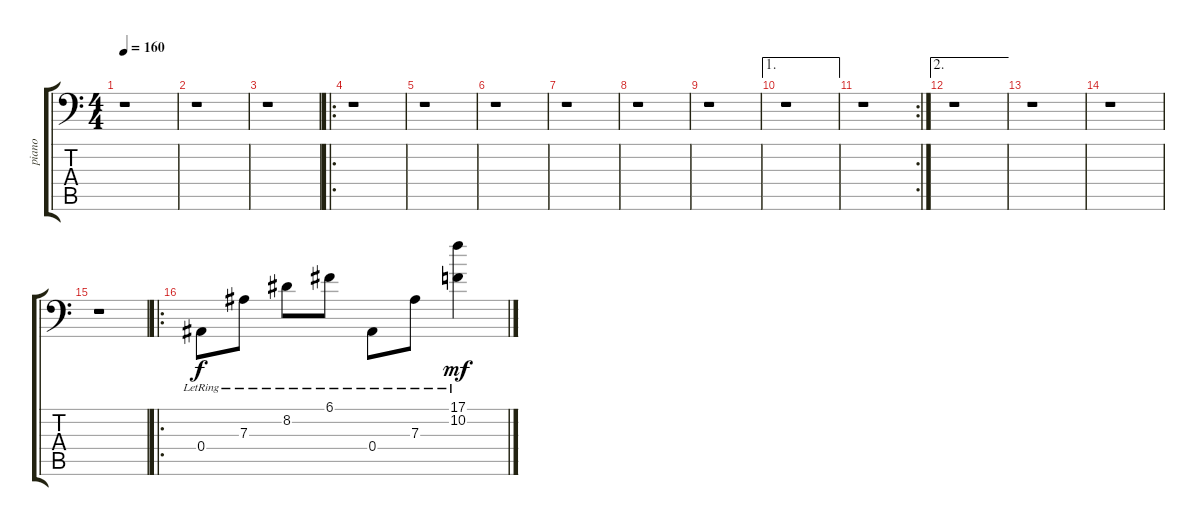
\track ("piano" "piano") {instrument acousticgrandpiano}
\staff {score tabs}
\tuning (C4 G3 Eb3 Bb2 F2 Bb1) {hide}
\ts (4 4)
\tempo 160
\clef f4
\ks c
r.1{dy f} |
r.1 |
r.1 |
\ro
r.1 |
r.1 |
r.1 |
r.1 |
r.1 |
r.1 |
\ae 1
r.1 |
\rc 2
r.1 |
\ae 2
r.1 |
r.1 |
r.1 |
r.1 |
\ro
0.4{lr}.8 7.3{lr}.8 8.2{lr}.8 6.1{lr}.8 0.4{lr}.8 7.3{lr}.8 (17.1{lr} 10.2{lr}).4{dy mf}
